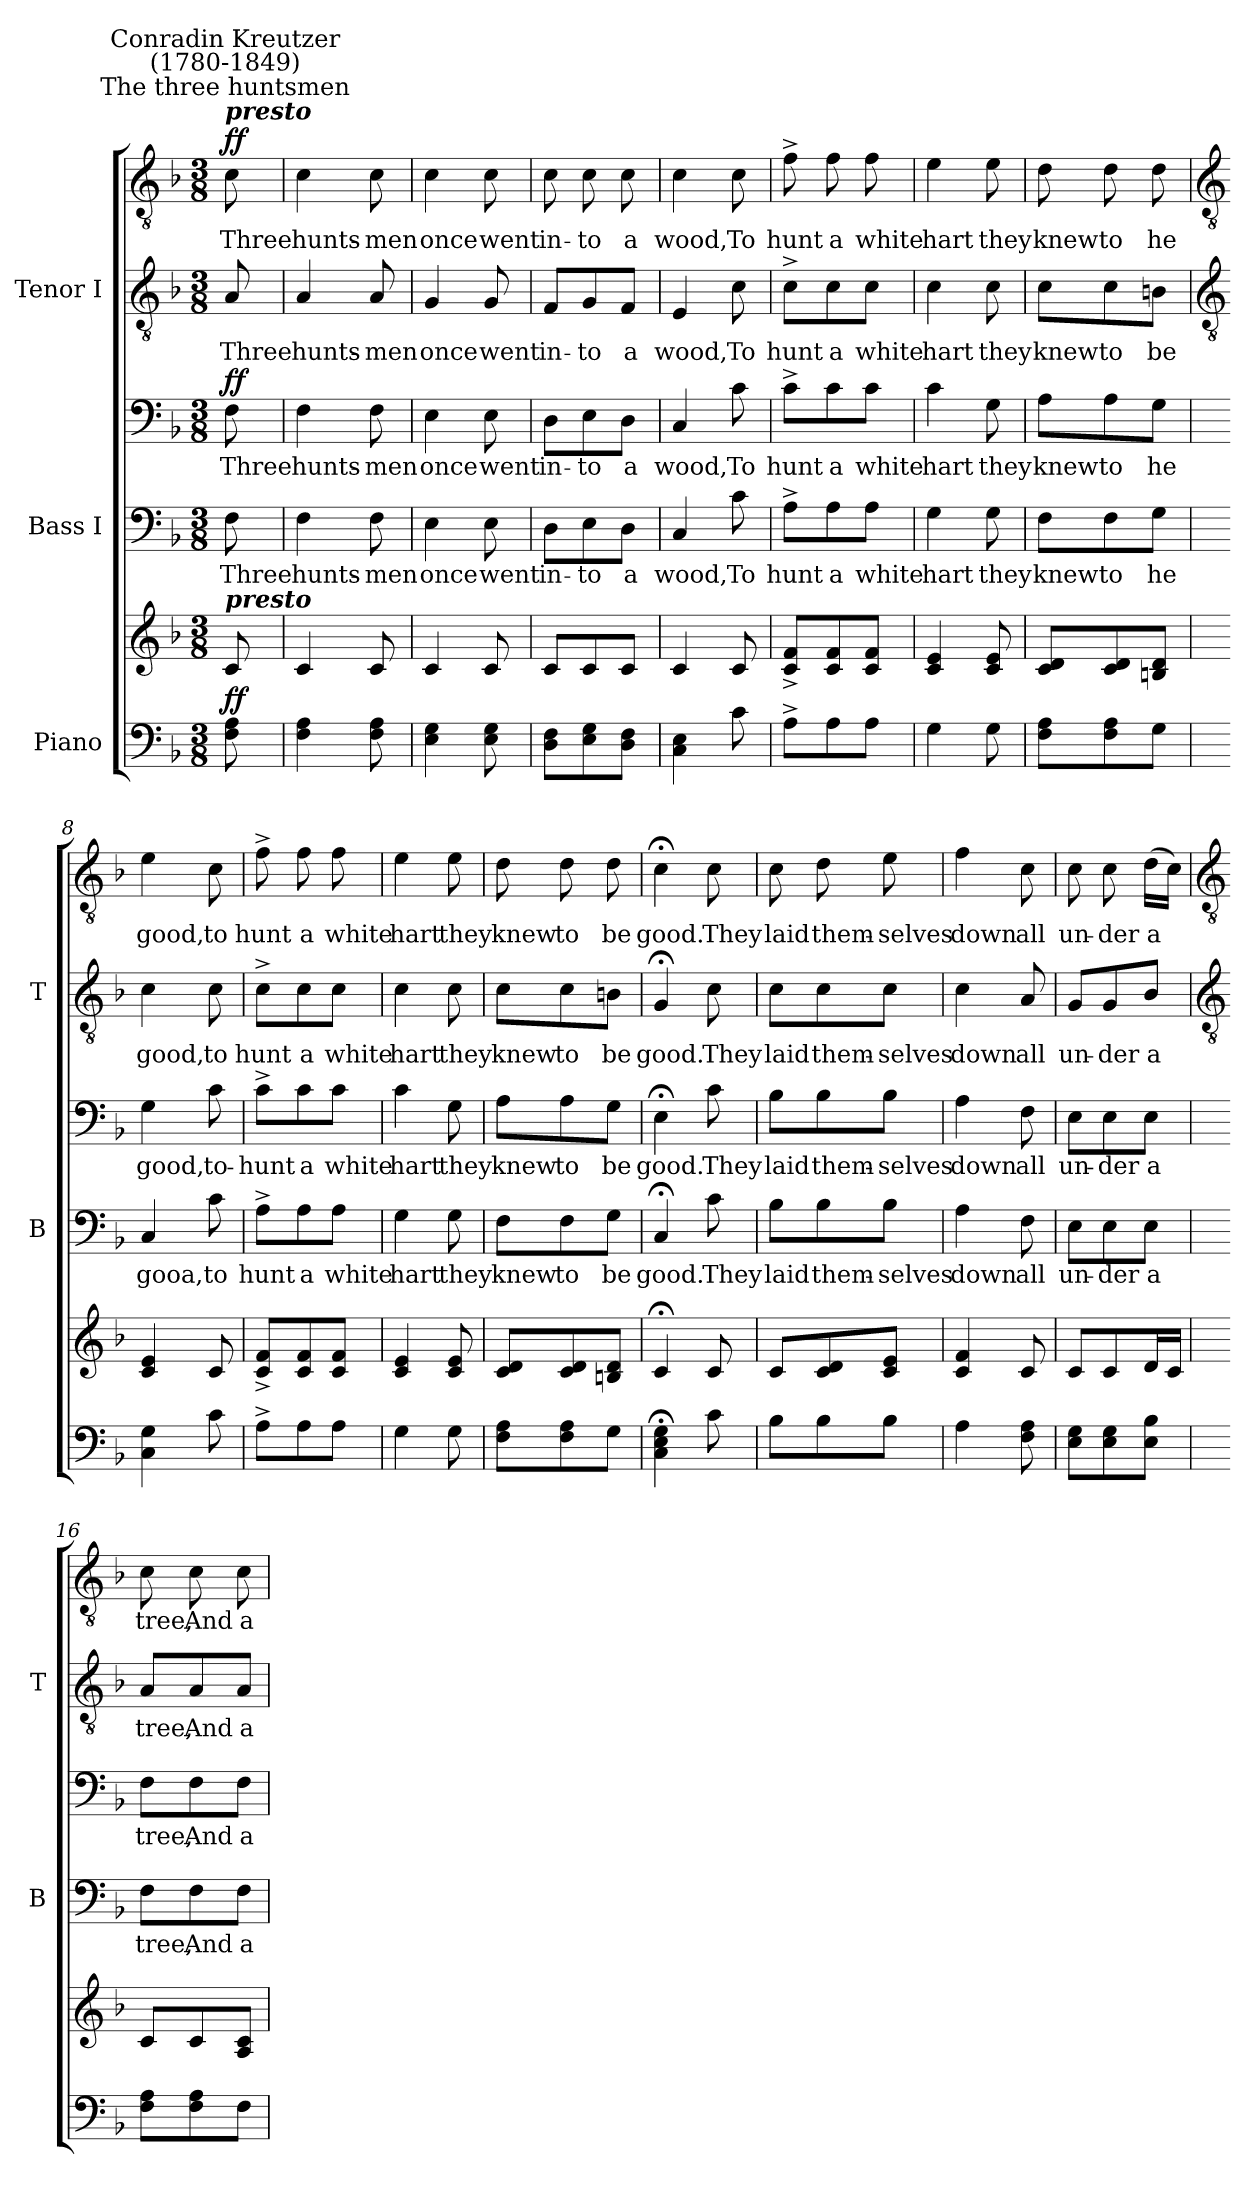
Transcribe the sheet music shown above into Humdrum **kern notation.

**kern	**kern	**dynam	**kern	**text	**kern	**text	**dynam	**kern	**text	**kern	**text	**dynam
*part3	*part3	*part3	*part2	*part2	*part2	*part2	*part2	*part1	*part1	*part1	*part1	*part1
*staff6	*staff5	*staff5/6	*staff4	*staff4	*staff3	*staff3	*staff3/4	*staff2	*staff2	*staff1	*staff1	*staff1/2
*I"Piano	*	*	*I"Bass I	*	*	*	*	*I"Tenor I	*	*	*	*
*	*	*	*I'B	*	*	*	*	*I'T	*	*	*	*
*clefF4	*clefG2	*	*clefF4	*	*clefF4	*	*	*clefGv2	*	*clefGv2	*	*
*k[b-]	*k[b-]	*	*k[b-]	*	*k[b-]	*	*	*k[b-]	*	*k[b-]	*	*
*F:	*F:	*	*F:	*	*F:	*	*	*F:	*	*F:	*	*
*M3/8	*M3/8	*	*M3/8	*	*M3/8	*	*	*M3/8	*	*M3/8	*	*
*MM104	*MM104	*	*MM104	*	*MM104	*	*	*MM104	*	*MM104	*	*
=	=	=	=	=	=	=	=	=	=	=	=	=
!	!	!	!	!	!	!	!	!	!	!LO:TX:a:Bi:t=presto	!	!
!	!	!	!	!	!	!	!	!	!	!LO:TX:a:cj:t=The three huntsmen	!	!
!	!	!	!	!	!	!	!	!	!	!LO:TX:a:cj:t=Conradin Kreutzer\n(1780-1849)	!	!
!	!LO:TX:a:Bi:t=presto	!	!	!	!	!	!	!	!	!	!	!
!	!	!LO:DY:a=2	!	!LO:LY:b	!	!LO:LY:b	!	!	!LO:LY:b	!	!LO:LY:b	!
!	!	!LO:DY:n=1:b=2	!	!	!	!	!LO:DY:b=2	!	!	!	!	!
!	!	!	!	!	!	!	!LO:DY:n=1:b	!	!	!	!	!LO:DY:b=2
!	!	!	!	!	!	!	!	!	!	!	!	!LO:DY:n=1:b
8F 8A	8c	f f	8F	Three	8F	Three	f f	8A	Three	8c	Three	f f
=1	=1	=1	=1	=1	=1	=1	=1	=1	=1	=1	=1	=1
!	!	!	!	!LO:LY:b	!	!LO:LY:b	!	!	!LO:LY:b	!	!LO:LY:b	!
4F 4A	4c	.	4F	hunts-	4F	hunts-	.	4A	hunts-	4c	hunts-	.
!	!	!	!	!LO:LY:b	!	!LO:LY:b	!	!	!LO:LY:b	!	!LO:LY:b	!
8F 8A	8c	.	8F	-men	8F	-men	.	8A	-men	8c	-men	.
=2	=2	=2	=2	=2	=2	=2	=2	=2	=2	=2	=2	=2
!	!	!	!	!LO:LY:b	!	!LO:LY:b	!	!	!LO:LY:b	!	!LO:LY:b	!
4E 4G	4c	.	4E	once	4E	once	.	4G	once	4c	once	.
!	!	!	!	!LO:LY:b	!	!LO:LY:b	!	!	!LO:LY:b	!	!LO:LY:b	!
8E 8G	8c	.	8E	went	8E	went	.	8G	went	8c	went	.
=3	=3	=3	=3	=3	=3	=3	=3	=3	=3	=3	=3	=3
!	!	!	!	!LO:LY:b	!	!LO:LY:b	!	!	!LO:LY:b	!	!LO:LY:b	!
8D 8FL	8cL	.	8D\L	in-	8D\L	in-	.	8F/L	in-	8c	in-	.
!	!	!	!	!LO:LY:b	!	!LO:LY:b	!	!	!LO:LY:b	!	!LO:LY:b	!
8E 8G	8c	.	8E\	-to	8E\	-to	.	8G/	-to	8c	-to	.
!	!	!	!	!LO:LY:b	!	!LO:LY:b	!	!	!LO:LY:b	!	!LO:LY:b	!
8D 8FJ	8cJ	.	8D\J	a	8D\J	a	.	8F/J	a	8c	a	.
=4	=4	=4	=4	=4	=4	=4	=4	=4	=4	=4	=4	=4
!	!	!	!	!LO:LY:b	!	!LO:LY:b	!	!	!LO:LY:b	!	!LO:LY:b	!
4C 4E	4c	.	4C	wood,	4C	wood,	.	4E	wood,	4c	wood,	.
!	!	!	!	!LO:LY:b	!	!LO:LY:b	!	!	!LO:LY:b	!	!LO:LY:b	!
8c	8c	.	8c	To	8c	To	.	8c	To	8c	To	.
=5	=5	=5	=5	=5	=5	=5	=5	=5	=5	=5	=5	=5
!	!	!	!	!LO:LY:b	!	!LO:LY:b	!	!	!LO:LY:b	!	!LO:LY:b	!
8A^L	8c^ 8f^L	.	8A^\L	hunt	8c^\L	hunt	.	8c^\L	hunt	8f^	hunt	.
!	!	!	!	!LO:LY:b	!	!LO:LY:b	!	!	!LO:LY:b	!	!LO:LY:b	!
8A	8c 8f	.	8A\	a	8c\	a	.	8c\	a	8f	a	.
!	!	!	!	!LO:LY:b	!	!LO:LY:b	!	!	!LO:LY:b	!	!LO:LY:b	!
8AJ	8c 8fJ	.	8A\J	white	8c\J	white	.	8c\J	white	8f	white	.
=6	=6	=6	=6	=6	=6	=6	=6	=6	=6	=6	=6	=6
!	!	!	!	!LO:LY:b	!	!LO:LY:b	!	!	!LO:LY:b	!	!LO:LY:b	!
4G	4c 4e	.	4G	hart	4c	hart	.	4c	hart	4e	hart	.
!	!	!	!	!LO:LY:b	!	!LO:LY:b	!	!	!LO:LY:b	!	!LO:LY:b	!
8G	8c 8e	.	8G	they	8G	they	.	8c	they	8e	they	.
=7	=7	=7	=7	=7	=7	=7	=7	=7	=7	=7	=7	=7
!	!	!	!	!LO:LY:b	!	!LO:LY:b	!	!	!LO:LY:b	!	!LO:LY:b	!
8F 8AL	8c 8dL	.	8F\L	knew	8A\L	knew	.	8c\L	knew	8d	knew	.
!	!	!	!	!LO:LY:b	!	!LO:LY:b	!	!	!LO:LY:b	!	!LO:LY:b	!
8F 8A	8c 8d	.	8F\	to	8A\	to	.	8c\	to	8d	to	.
!	!	!	!	!LO:LY:b	!	!LO:LY:b	!	!	!LO:LY:b	!	!LO:LY:b	!
8GJ	8Bn 8dJ	.	8G\J	he	8G\J	he	.	8Bn\J	be	8d	he	.
!!LO:LB:g=z
=8	=8	=8	=8	=8	=8	=8	=8	=8	=8	=8	=8	=8
*	*	*	*	*	*	*	*	*clefGv2	*	*clefGv2	*	*
!	!	!	!	!LO:LY:b	!	!LO:LY:b	!	!	!LO:LY:b	!	!LO:LY:b	!
4C 4G	4c 4e	.	4C	-gooa,	4G	good,	.	4c	good,	4e	good,	.
!	!	!	!	!LO:LY:b	!	!LO:LY:b	!	!	!LO:LY:b	!	!LO:LY:b	!
8c	8c	.	8c	to	8c	to-	.	8c	to	8c	to	.
=9	=9	=9	=9	=9	=9	=9	=9	=9	=9	=9	=9	=9
!	!	!	!	!LO:LY:b	!	!LO:LY:b	!	!	!LO:LY:b	!	!LO:LY:b	!
8A^L	8c^ 8f^L	.	8A^\L	hunt	8c^\L	hunt	.	8c^\L	hunt	8f^	hunt	.
!	!	!	!	!LO:LY:b	!	!LO:LY:b	!	!	!LO:LY:b	!	!LO:LY:b	!
8A	8c 8f	.	8A\	a	8c\	a	.	8c\	a	8f	a	.
!	!	!	!	!LO:LY:b	!	!LO:LY:b	!	!	!LO:LY:b	!	!LO:LY:b	!
8AJ	8c 8fJ	.	8A\J	white	8c\J	white	.	8c\J	white	8f	white	.
=10	=10	=10	=10	=10	=10	=10	=10	=10	=10	=10	=10	=10
!	!	!	!	!LO:LY:b	!	!LO:LY:b	!	!	!LO:LY:b	!	!LO:LY:b	!
4G	4c 4e	.	4G	hart	4c	hart	.	4c	hart	4e	hart	.
!	!	!	!	!LO:LY:b	!	!LO:LY:b	!	!	!LO:LY:b	!	!LO:LY:b	!
8G	8c 8e	.	8G	they	8G	they	.	8c	they	8e	they	.
=11	=11	=11	=11	=11	=11	=11	=11	=11	=11	=11	=11	=11
!	!	!	!	!LO:LY:b	!	!LO:LY:b	!	!	!LO:LY:b	!	!LO:LY:b	!
8F 8AL	8c 8dL	.	8F\L	knew	8A\L	knew	.	8c\L	knew	8d	knew	.
!	!	!	!	!LO:LY:b	!	!LO:LY:b	!	!	!LO:LY:b	!	!LO:LY:b	!
8F 8A	8c 8d	.	8F\	to	8A\	to	.	8c\	to	8d	to	.
!	!	!	!	!LO:LY:b	!	!LO:LY:b	!	!	!LO:LY:b	!	!LO:LY:b	!
8GJ	8Bn 8dJ	.	8G\J	be	8G\J	be	.	8Bn\J	be	8d	be	.
=12	=12	=12	=12	=12	=12	=12	=12	=12	=12	=12	=12	=12
!	!	!	!	!LO:LY:b	!	!LO:LY:b	!	!	!LO:LY:b	!	!LO:LY:b	!
4C; 4E; 4G;	4c;<	.	4C;<	good.	4E;<	good.	.	4G;<	good.	4c;<	good.	.
!	!	!	!	!LO:LY:b	!	!LO:LY:b	!	!	!LO:LY:b	!	!LO:LY:b	!
8c	8c	.	8c	They	8c	They	.	8c	They	8c	They	.
=13	=13	=13	=13	=13	=13	=13	=13	=13	=13	=13	=13	=13
!	!	!	!	!LO:LY:b	!	!LO:LY:b	!	!	!LO:LY:b	!	!LO:LY:b	!
8B-L	8cL	.	8B-\L	laid	8B-\L	laid	.	8c\L	laid	8c	laid	.
!	!	!	!	!LO:LY:b	!	!LO:LY:b	!	!	!LO:LY:b	!	!LO:LY:b	!
8B-	8c 8d	.	8B-\	them-	8B-\	them-	.	8c\	them-	8d	them-	.
!	!	!	!	!LO:LY:b	!	!LO:LY:b	!	!	!LO:LY:b	!	!LO:LY:b	!
8B-J	8c 8eJ	.	8B-\J	-selves	8B-\J	-selves	.	8c\J	-selves	8e	-selves	.
=14	=14	=14	=14	=14	=14	=14	=14	=14	=14	=14	=14	=14
!	!	!	!	!LO:LY:b	!	!LO:LY:b	!	!	!LO:LY:b	!	!LO:LY:b	!
4A	4c 4f	.	4A	down	4A	down	.	4c	down	4f	down	.
!	!	!	!	!LO:LY:b	!	!LO:LY:b	!	!	!LO:LY:b	!	!LO:LY:b	!
8F 8A	8c	.	8F	all	8F	all	.	8A	all	8c	all	.
=15	=15	=15	=15	=15	=15	=15	=15	=15	=15	=15	=15	=15
!	!	!	!	!LO:LY:b	!	!LO:LY:b	!	!	!LO:LY:b	!	!LO:LY:b	!
8E 8GL	8cL	.	8E\L	un-	8E\L	un-	.	8G/L	un-	8c	un-	.
!	!	!	!	!LO:LY:b	!	!LO:LY:b	!	!	!LO:LY:b	!	!LO:LY:b	!
8E 8G	8c	.	8E\	-der	8E\	-der	.	8G/	-der	8c	-der	.
!	!	!	!	!LO:LY:b	!	!LO:LY:b	!	!	!LO:LY:b	!	!LO:LY:b	!
8E 8B-J	16dL	.	8E\J	a	8E\J	a	.	8B-/J	a	(>16dLL	a	.
.	16cJJ	.	.	.	.	.	.	.	.	16cJJ)	.	.
!!LO:LB:g=z
=16	=16	=16	=16	=16	=16	=16	=16	=16	=16	=16	=16	=16
*	*	*	*	*	*	*	*	*clefGv2	*	*clefGv2	*	*
!	!	!	!	!LO:LY:b	!	!LO:LY:b	!	!	!LO:LY:b	!	!LO:LY:b	!
8F\ 8A\L	8cL	.	8F\L	tree,	8F\L	tree,	.	8A/L	tree,	8c	tree,	.
!	!	!	!	!LO:LY:b	!	!LO:LY:b	!	!	!LO:LY:b	!	!LO:LY:b	!
8F\ 8A\	8c	.	8F\	And	8F\	And	.	8A/	And	8c	And	.
!	!	!	!	!LO:LY:b	!	!LO:LY:b	!	!	!LO:LY:b	!	!LO:LY:b	!
8F\J	8A 8cJ	.	8F\J	a	8F\J	a	.	8A/J	a	8c	a	.
=	=	=	=	=	=	=	=	=	=	=	=	=
*-	*-	*-	*-	*-	*-	*-	*-	*-	*-	*-	*-	*-
